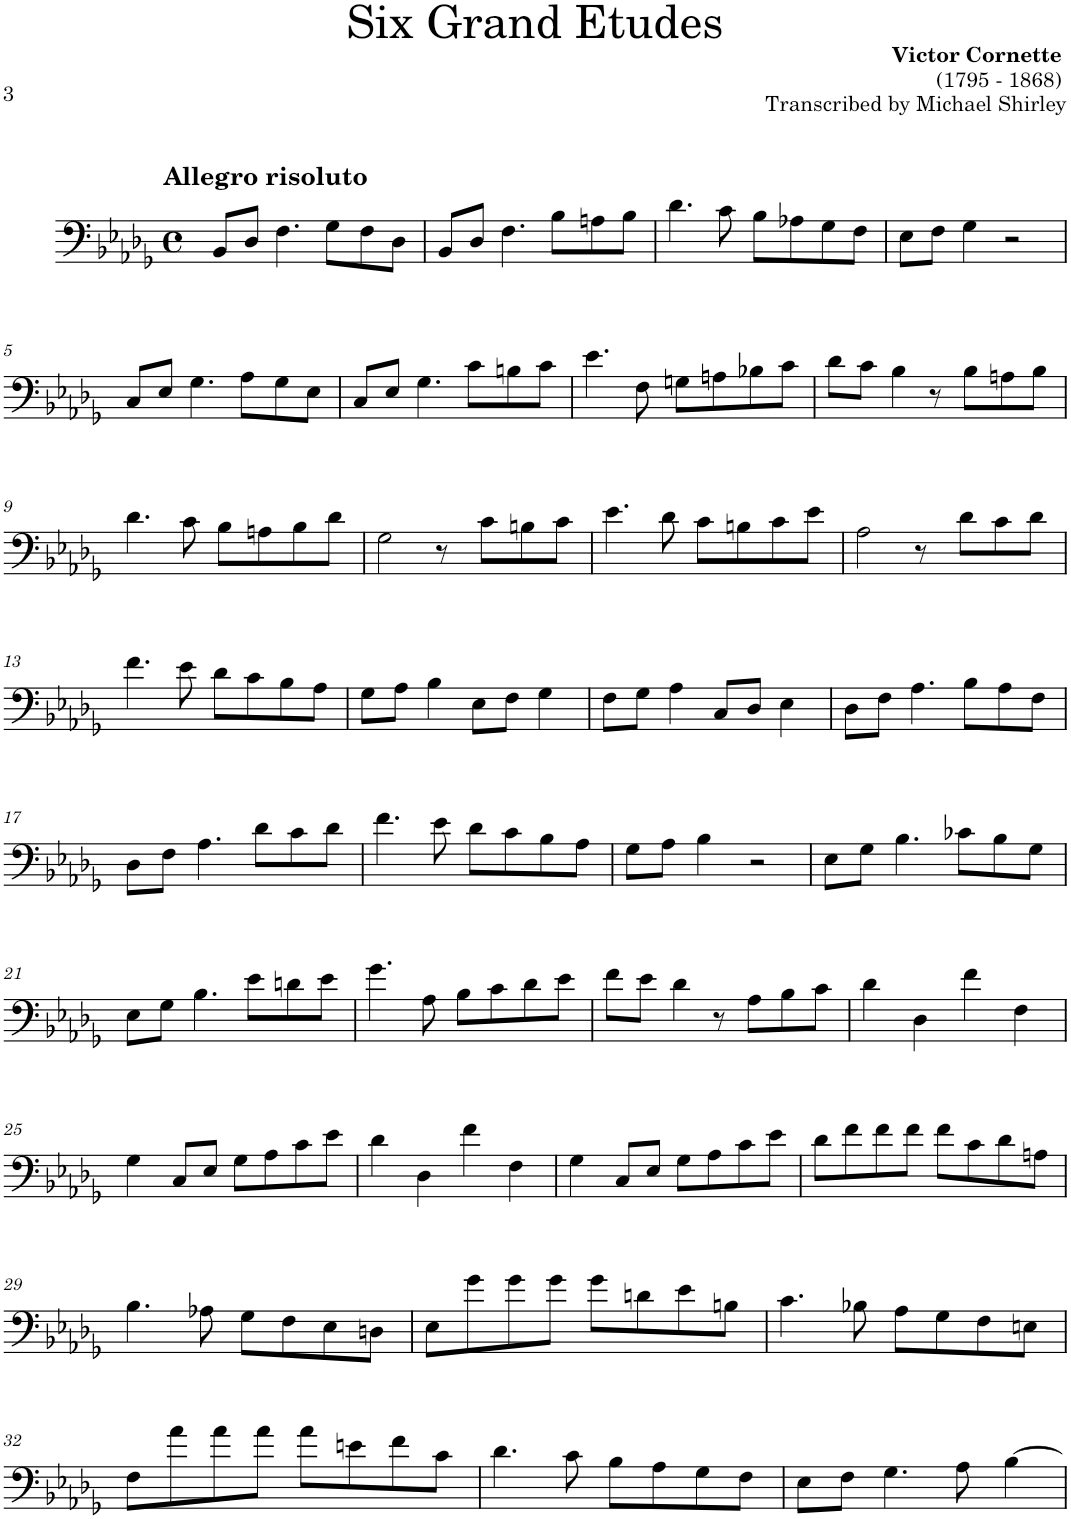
**kern
*part1
*staff1
*I"Part 1
*clefF4
*k[b-e-a-d-g-]
*M4/4
*met(c)
=1
!LO:TX:a:B:t=Allegro risoluto
8BB-/L
8D-/J
4.F\
8G-\L
8F\
8D-\J
=2
8BB-/L
8D-/J
4.F\
8B-\L
8An\
8B-\J
=3
4.d-\
8c\
8B-\L
8A-X\
8G-\
8F\J
=4
8E-\L
8F\J
4G-\
2r
!!LO:LB:g=z
=5
8C/L
8E-/J
4.G-\
8A-\L
8G-\
8E-\J
=6
8C/L
8E-/J
4.G-\
8c\L
8Bn\
8c\J
=7
4.e-\
8F\
8Gn\L
8An\
8B-X\
8c\J
=8
8d-\L
8c\J
4B-\
8r
8B-\L
8An\
8B-\J
!!LO:LB:g=z
=9
4.d-\
8c\
8B-\L
8An\
8B-\
8d-\J
=10
2G-\
8r
8c\L
8Bn\
8c\J
=11
4.e-\
8d-\
8c\L
8Bn\
8c\
8e-\J
=12
2A-\
8r
8d-\L
8c\
8d-\J
!!LO:LB:g=z
=13
4.f\
8e-\
8d-\L
8c\
8B-\
8A-\J
=14
8G-\L
8A-\J
4B-\
8E-\L
8F\J
4G-\
=15
8F\L
8G-\J
4A-\
8C/L
8D-/J
4E-\
=16
8D-\L
8F\J
4.A-\
8B-\L
8A-\
8F\J
!!LO:LB:g=z
=17
8D-\L
8F\J
4.A-\
8d-\L
8c\
8d-\J
=18
4.f\
8e-\
8d-\L
8c\
8B-\
8A-\J
=19
8G-\L
8A-\J
4B-\
2r
=20
8E-\L
8G-\J
4.B-\
8c-X\L
8B-\
8G-\J
!!LO:LB:g=z
=21
8E-\L
8G-\J
4.B-\
8e-\L
8dn\
8e-\J
=22
4.g-\
8A-\
8B-\L
8c\
8d-\
8e-\J
=23
8f\L
8e-\J
4d-\
8r
8A-\L
8B-\
8c\J
=24
4d-\
4D-\
4f\
4F\
!!LO:LB:g=z
=25
4G-\
8C/L
8E-/J
8G-\L
8A-\
8c\
8e-\J
=26
4d-\
4D-\
4f\
4F\
=27
4G-\
8C/L
8E-/J
8G-\L
8A-\
8c\
8e-\J
=28
8d-\L
8f\
8f\
8f\J
8f\L
8c\
8d-\
8An\J
!!LO:LB:g=z
=29
4.B-\
8A-X\
8G-\L
8F\
8E-\
8Dn\J
=30
8E-\L
8g-\
8g-\
8g-\J
8g-\L
8dn\
8e-\
8Bn\J
=31
4.c\
8B-X\
8A-\L
8G-\
8F\
8En\J
!!LO:LB:g=z
=32
8F\L
8a-\
8a-\
8a-\J
8a-\L
8en\
8f\
8c\J
=33
4.d-\
8c\
8B-\L
8A-\
8G-\
8F\J
=34
8E-\L
8F\J
4.G-\
8A-\
[>4B-\
=
*-
